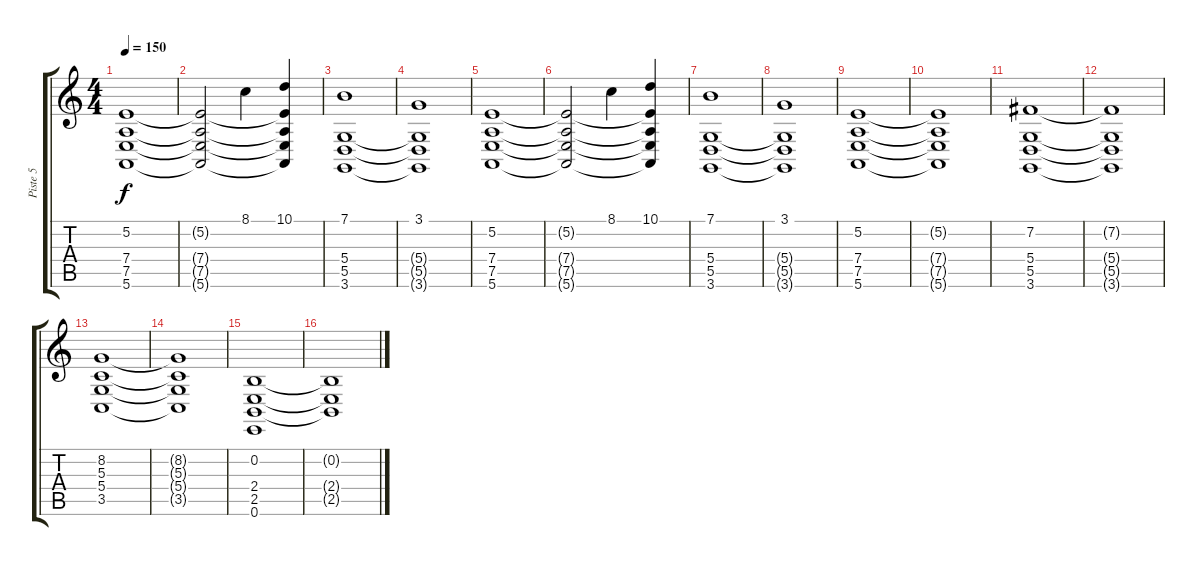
\track ("Piste 5" "Piste 5") {instrument fx6goblins}
\staff {score tabs}
\tuning (E4 B3 G3 D3 A2 E2) {hide}
\ts (4 4)
\tempo 150
\clef g2
\ks c
(5.2 7.4 7.5 5.6).1{dy f} |
(5.2{t} 7.4{t} 7.5{t} 5.6{t}).2 8.1.4 (10.1 5.2{t} 7.4{t} 7.5{t} 5.6{t}).4 |
(7.1 5.4 5.5 3.6).1 |
(3.1 5.4{t} 5.5{t} 3.6{t}).1 |
(5.2 7.4 7.5 5.6).1 |
(5.2{t} 7.4{t} 7.5{t} 5.6{t}).2 8.1.4 (10.1 5.2{t} 7.4{t} 7.5{t} 5.6{t}).4 |
(7.1 5.4 5.5 3.6).1 |
(3.1 5.4{t} 5.5{t} 3.6{t}).1 |
(5.2 7.4 7.5 5.6).1 |
(5.2{t} 7.4{t} 7.5{t} 5.6{t}).1 |
(7.2 5.4 5.5 3.6).1 |
(7.2{t} 5.4{t} 5.5{t} 3.6{t}).1 |
(8.2 5.3 5.4 3.5).1 |
(8.2{t} 5.3{t} 5.4{t} 3.5{t}).1 |
(0.2 2.4 2.5 0.6).1 |
(0.2{t} 2.4{t} 2.5{t}).1
